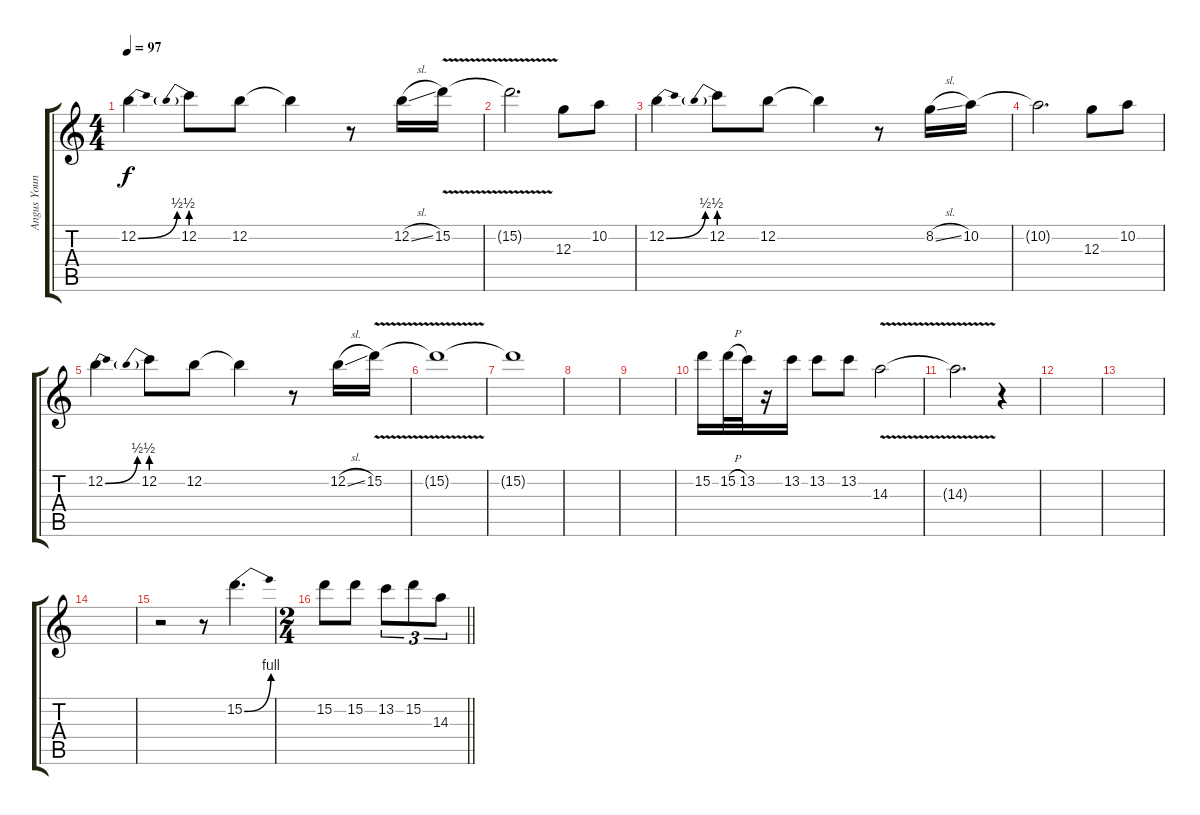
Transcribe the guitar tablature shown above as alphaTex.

\track ("Angus Young - Solo Guitar" "Angus Youn") {instrument overdrivenguitar}
\staff {score tabs}
\tuning (E4 B3 G3 D3 A2 E2) {hide}
\ts (4 4)
\tempo 97
\clef g2
\ks c
12.2{be (bend 0 0 60 2)}.4{dy f} 12.2{be (prebend 0 2 60 2)}.8 12.2.8 12.2{t}.4 r.8 12.2{sl}.16 15.2{v}.16 |
15.2{t}.2{d} 12.3.8 10.2.8 |
12.2{be (bend 0 0 60 2)}.4 12.2{be (prebend 0 2 60 2)}.8 12.2.8 12.2{t}.4 r.8 8.2{sl}.16 10.2.16 |
10.2{t}.2{d} 12.3.8 10.2.8 |
12.2{be (bend 0 0 60 2)}.4 12.2{be (prebend 0 2 60 2)}.8 12.2.8 12.2{t}.4 r.8 12.2{sl}.16 15.2{v}.16 |
15.2{t}.1 |
15.2{t}.1 |
|
|
15.2.16 15.2{h}.32 13.2.32 r.16 13.2.16 13.2.8 13.2.8 14.3{v}.2 |
14.3{t}.2{d} r.4 |
|
|
|
r.2 r.8 15.2{be (bend 0 0 60 4)}.4{d} |
\ts (2 4)
\barLineRight lightlight
15.2.8 15.2.8 13.2.8{tu (3 2)} 15.2.8{tu (3 2)} 14.3.8{tu (3 2)}
